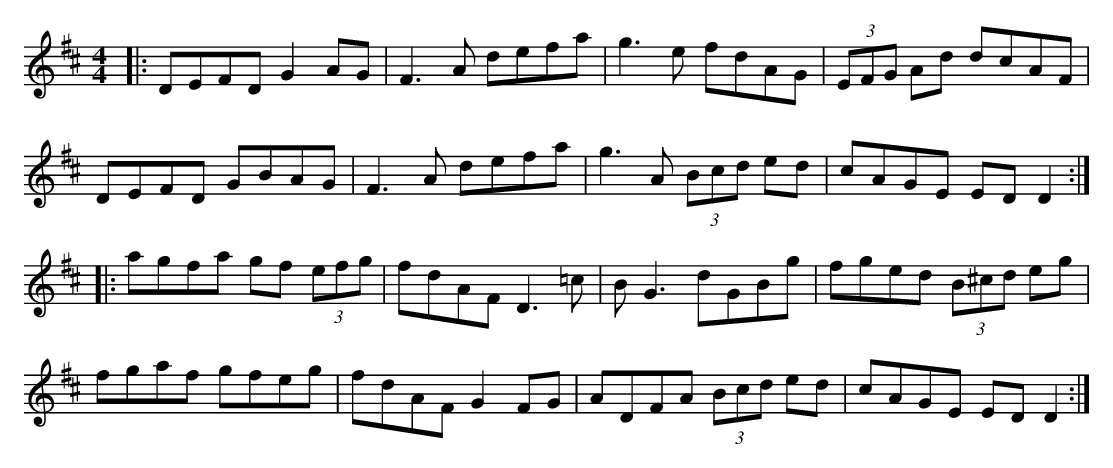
X:1
M:4/4
K:D
|:DEFD G2 AG|F3A defa|g3 e fdAG|(3EFG Ad dcAF|
DEFD GBAG|F3A defa|g3 A (3Bcd ed|cAGE ED D2:|
|:agfa gf (3efg|fdAF D3 =c|BG3 dGBg|fged (3B^cd eg|
fgaf gfeg|fdAF G2 FG|ADFA (3Bcd ed|cAGE ED D2:|
